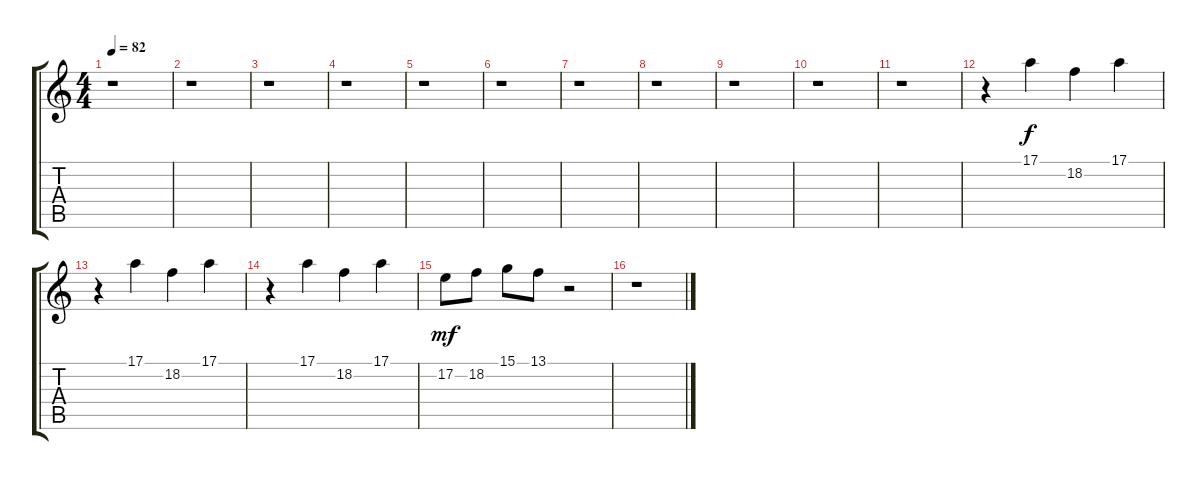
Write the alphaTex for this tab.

\track "" {instrument glockenspiel}
\staff {score tabs}
\tuning (E4 B3 G3 D3 A2 E2) {hide}
\ts (4 4)
\tempo 82
\clef g2
\ks c
r.1{dy mf} |
r.1 |
r.1 |
r.1 |
r.1 |
r.1 |
r.1 |
r.1 |
r.1 |
r.1 |
r.1 |
r.4 17.1.4{dy f} 18.2.4 17.1.4 |
r.4 17.1.4 18.2.4 17.1.4 |
r.4 17.1.4 18.2.4 17.1.4 |
17.2.8{dy mf} 18.2.8 15.1.8 13.1.8 r.2 |
r.1
